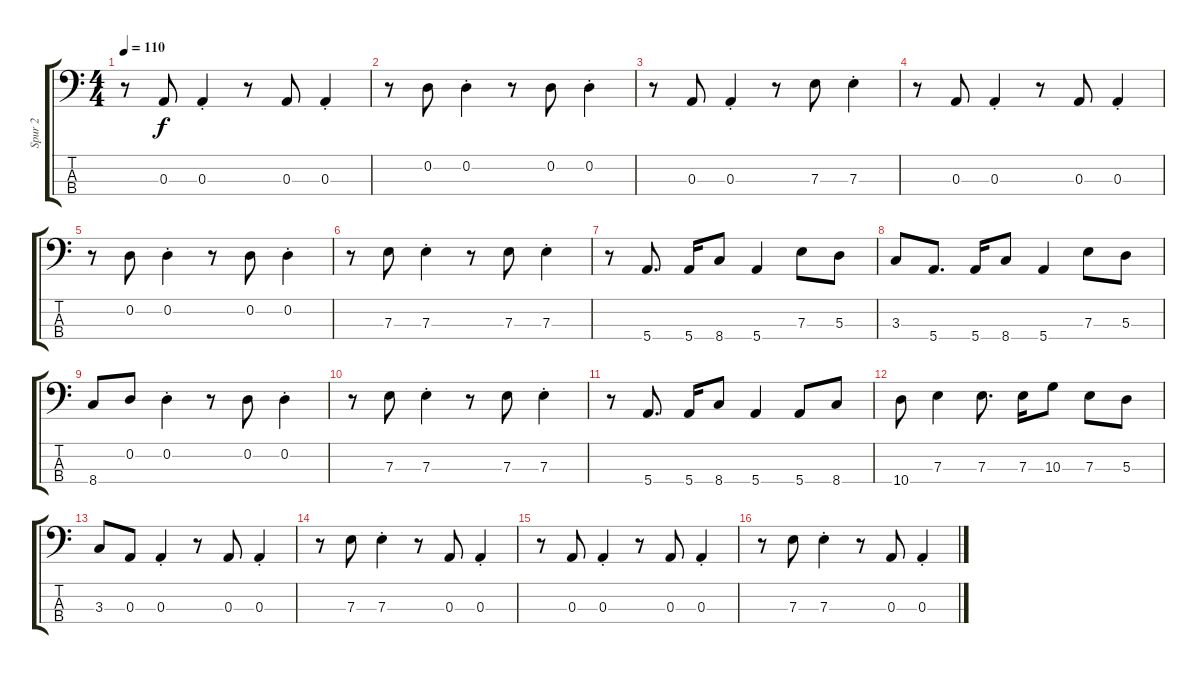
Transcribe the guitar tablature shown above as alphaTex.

\track ("Spur 2" "Spur 2") {instrument electricbassfinger}
\staff {score tabs}
\tuning (G2 D2 A1 E1) {hide}
\ts (4 4)
\tempo 110
\clef f4
\ks c
r.8{dy f} 0.3.8 0.3{st}.4 r.8 0.3.8 0.3{st}.4 |
r.8 0.2.8 0.2{st}.4 r.8 0.2.8 0.2{st}.4 |
r.8 0.3.8 0.3{st}.4 r.8 7.3.8 7.3{st}.4 |
r.8 0.3.8 0.3{st}.4 r.8 0.3.8 0.3{st}.4 |
r.8 0.2.8 0.2{st}.4 r.8 0.2.8 0.2{st}.4 |
r.8 7.3.8 7.3{st}.4 r.8 7.3.8 7.3{st}.4 |
r.8 5.4.8{d} 5.4.16 8.4.8 5.4.4 7.3.8 5.3.8 |
3.3.8 5.4.8{d} 5.4.16 8.4.8 5.4.4 7.3.8 5.3.8 |
8.4.8 0.2.8 0.2{st}.4 r.8 0.2.8 0.2{st}.4 |
r.8 7.3.8 7.3{st}.4 r.8 7.3.8 7.3{st}.4 |
r.8 5.4.8{d} 5.4.16 8.4.8 5.4.4 5.4.8 8.4.8 |
10.4.8 7.3.4 7.3.8{d} 7.3.16 10.3.8 7.3.8 5.3.8 |
3.3.8 0.3.8 0.3{st}.4 r.8 0.3.8 0.3{st}.4 |
r.8 7.3.8 7.3{st}.4 r.8 0.3.8 0.3{st}.4 |
r.8 0.3.8 0.3{st}.4 r.8 0.3.8 0.3{st}.4 |
r.8 7.3.8 7.3{st}.4 r.8 0.3.8 0.3{st}.4
